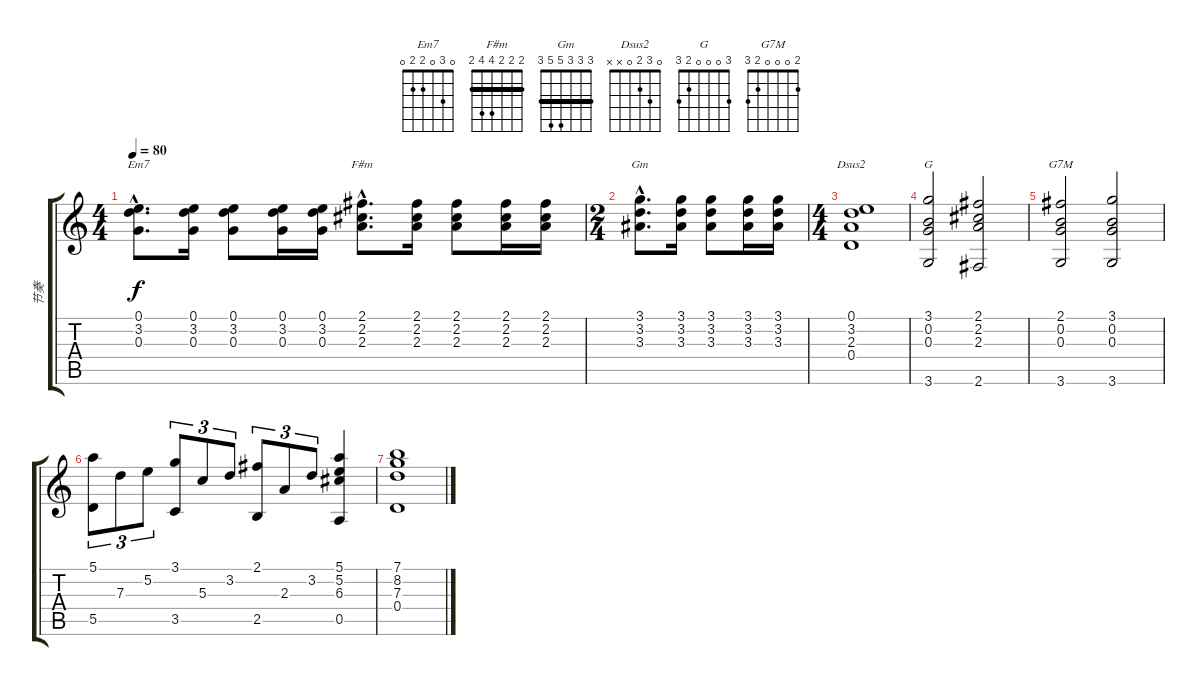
\track ("节奏" "节奏") {instrument overdrivenguitar}
\staff {score tabs}
\tuning (E4 B3 G3 D3 A2 E2) {hide}
\chord ("Em7" 0 3 0 2 2 0)
\chord ("F#m" 2 2 2 4 4 2) {barre 2}
\chord ("Gm" 3 3 3 5 5 3) {barre 3}
\chord ("Dsus2" 0 3 2 0 x x)
\chord ("G" 3 0 0 0 2 3)
\chord ("G7M" 2 0 0 0 2 3)
\ts (4 4)
\tempo 80
\clef g2
\ks c
(0.1{hac} 3.2{hac} 0.3{hac}).8{d ch "Em7" dy f} (0.1 3.2 0.3).16 (0.1 3.2 0.3).8 (0.1 3.2 0.3).16 (0.1 3.2 0.3).16 (2.1{hac} 2.2{hac} 2.3{hac}).8{d ch "F#m"} (2.1 2.2 2.3).16 (2.1 2.2 2.3).8 (2.1 2.2 2.3).16 (2.1 2.2 2.3).16 |
\ts (2 4)
(3.1{hac} 3.2{hac} 3.3{hac}).8{d ch "Gm"} (3.1 3.2 3.3).16 (3.1 3.2 3.3).8 (3.1 3.2 3.3).16 (3.1 3.2 3.3).16 |
\ts (4 4)
(0.1 3.2 2.3 0.4).1{ch "Dsus2"} |
(3.1 0.2 0.3 3.6).2{ch "G"} (2.1 2.2 2.3 2.6).2 |
(2.1 0.2 0.3 3.6).2{ch "G7M"} (3.1 0.2 0.3 3.6).2 |
(5.1 5.5).8{tu (3 2)} 7.3.8{tu (3 2)} 5.2.8{tu (3 2)} (3.1 3.5).8{tu (3 2)} 5.3.8{tu (3 2)} 3.2.8{tu (3 2)} (2.1 2.5).8{tu (3 2)} 2.3.8{tu (3 2)} 3.2.8{tu (3 2)} (5.1 5.2 6.3 0.5).4 |
(7.1 8.2 7.3 0.4).1
